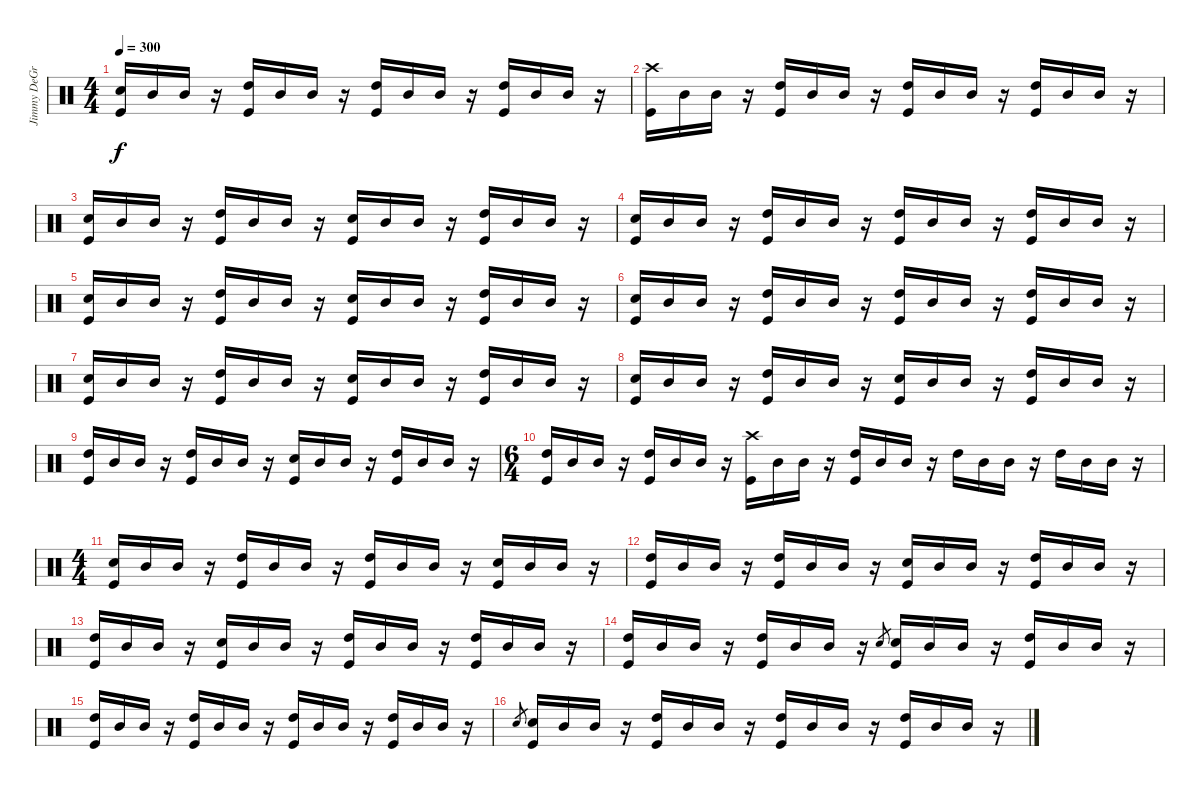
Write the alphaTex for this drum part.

\track ("Jimmy DeGrasso" "Jimmy DeGr") {instrument percussion}
\staff {score}
\articulation defaults
\ts (4 4)
\tempo 300
\clef neutral
\ks c
("Snare (hit) 2" "Kick (hit)").16{dy f} "Mid Tom (hit)".16 "Mid Tom (hit)".16 r.16 ("High Tom (hit)" "Kick (hit)").16 "Mid Tom (hit)".16 "Mid Tom (hit)".16 r.16 ("High Tom (hit)" "Kick (hit)").16 "Mid Tom (hit)".16 "Mid Tom (hit)".16 r.16 ("High Tom (hit)" "Kick (hit)").16 "Mid Tom (hit)".16 "Mid Tom (hit)".16 r.16 |
("Crash high (hit)" "Kick (hit)").16 "Mid Tom (hit)".16 "Mid Tom (hit)".16 r.16 ("High Tom (hit)" "Kick (hit)").16 "Mid Tom (hit)".16 "Mid Tom (hit)".16 r.16 ("High Tom (hit)" "Kick (hit)").16 "Mid Tom (hit)".16 "Mid Tom (hit)".16 r.16 ("High Tom (hit)" "Kick (hit)").16 "Mid Tom (hit)".16 "Mid Tom (hit)".16 r.16 |
("Snare (hit) 2" "Kick (hit)").16 "Mid Tom (hit)".16 "Mid Tom (hit)".16 r.16 ("High Tom (hit)" "Kick (hit)").16 "Mid Tom (hit)".16 "Mid Tom (hit)".16 r.16 ("Snare (hit) 2" "Kick (hit)").16 "Mid Tom (hit)".16 "Mid Tom (hit)".16 r.16 ("High Tom (hit)" "Kick (hit)").16 "Mid Tom (hit)".16 "Mid Tom (hit)".16 r.16 |
("Snare (hit) 2" "Kick (hit)").16 "Mid Tom (hit)".16 "Mid Tom (hit)".16 r.16 ("High Tom (hit)" "Kick (hit)").16 "Mid Tom (hit)".16 "Mid Tom (hit)".16 r.16 ("High Tom (hit)" "Kick (hit)").16 "Mid Tom (hit)".16 "Mid Tom (hit)".16 r.16 ("High Tom (hit)" "Kick (hit)").16 "Mid Tom (hit)".16 "Mid Tom (hit)".16 r.16 |
("Snare (hit) 2" "Kick (hit)").16 "Mid Tom (hit)".16 "Mid Tom (hit)".16 r.16 ("High Tom (hit)" "Kick (hit)").16 "Mid Tom (hit)".16 "Mid Tom (hit)".16 r.16 ("Snare (hit) 2" "Kick (hit)").16 "Mid Tom (hit)".16 "Mid Tom (hit)".16 r.16 ("High Tom (hit)" "Kick (hit)").16 "Mid Tom (hit)".16 "Mid Tom (hit)".16 r.16 |
("Snare (hit) 2" "Kick (hit)").16 "Mid Tom (hit)".16 "Mid Tom (hit)".16 r.16 ("High Tom (hit)" "Kick (hit)").16 "Mid Tom (hit)".16 "Mid Tom (hit)".16 r.16 ("High Tom (hit)" "Kick (hit)").16 "Mid Tom (hit)".16 "Mid Tom (hit)".16 r.16 ("High Tom (hit)" "Kick (hit)").16 "Mid Tom (hit)".16 "Mid Tom (hit)".16 r.16 |
("Snare (hit) 2" "Kick (hit)").16 "Mid Tom (hit)".16 "Mid Tom (hit)".16 r.16 ("High Tom (hit)" "Kick (hit)").16 "Mid Tom (hit)".16 "Mid Tom (hit)".16 r.16 ("Snare (hit) 2" "Kick (hit)").16 "Mid Tom (hit)".16 "Mid Tom (hit)".16 r.16 ("High Tom (hit)" "Kick (hit)").16 "Mid Tom (hit)".16 "Mid Tom (hit)".16 r.16 |
("Snare (hit) 2" "Kick (hit)").16 "Mid Tom (hit)".16 "Mid Tom (hit)".16 r.16 ("High Tom (hit)" "Kick (hit)").16 "Mid Tom (hit)".16 "Mid Tom (hit)".16 r.16 ("Snare (hit) 2" "Kick (hit)").16 "Mid Tom (hit)".16 "Mid Tom (hit)".16 r.16 ("High Tom (hit)" "Kick (hit)").16 "Mid Tom (hit)".16 "Mid Tom (hit)".16 r.16 |
("High Tom (hit)" "Kick (hit)").16 "Mid Tom (hit)".16 "Mid Tom (hit)".16 r.16 ("High Tom (hit)" "Kick (hit)").16 "Mid Tom (hit)".16 "Mid Tom (hit)".16 r.16 ("Snare (hit) 2" "Kick (hit)").16 "Mid Tom (hit)".16 "Mid Tom (hit)".16 r.16 ("High Tom (hit)" "Kick (hit)").16 "Mid Tom (hit)".16 "Mid Tom (hit)".16 r.16 |
\ts (6 4)
("High Tom (hit)" "Kick (hit)").16 "Mid Tom (hit)".16 "Mid Tom (hit)".16 r.16 ("High Tom (hit)" "Kick (hit)").16 "Mid Tom (hit)".16 "Mid Tom (hit)".16 r.16 ("Crash high (hit)" "Kick (hit)").16 "Mid Tom (hit)".16 "Mid Tom (hit)".16 r.16 ("High Tom (hit)" "Kick (hit)").16 "Mid Tom (hit)".16 "Mid Tom (hit)".16 r.16 "High Tom (hit)".16 "Mid Tom (hit)".16 "Mid Tom (hit)".16 r.16 "High Tom (hit)".16 "Mid Tom (hit)".16 "Mid Tom (hit)".16 r.16 |
\ts (4 4)
("Snare (hit) 2" "Kick (hit)").16 "Mid Tom (hit)".16 "Mid Tom (hit)".16 r.16 ("High Tom (hit)" "Kick (hit)").16 "Mid Tom (hit)".16 "Mid Tom (hit)".16 r.16 ("High Tom (hit)" "Kick (hit)").16 "Mid Tom (hit)".16 "Mid Tom (hit)".16 r.16 ("Snare (hit) 2" "Kick (hit)").16 "Mid Tom (hit)".16 "Mid Tom (hit)".16 r.16 |
("High Tom (hit)" "Kick (hit)").16 "Mid Tom (hit)".16 "Mid Tom (hit)".16 r.16 ("High Tom (hit)" "Kick (hit)").16 "Mid Tom (hit)".16 "Mid Tom (hit)".16 r.16 ("Snare (hit) 2" "Kick (hit)").16 "Mid Tom (hit)".16 "Mid Tom (hit)".16 r.16 ("High Tom (hit)" "Kick (hit)").16 "Mid Tom (hit)".16 "Mid Tom (hit)".16 r.16 |
("High Tom (hit)" "Kick (hit)").16 "Mid Tom (hit)".16 "Mid Tom (hit)".16 r.16 ("Snare (hit) 2" "Kick (hit)").16 "Mid Tom (hit)".16 "Mid Tom (hit)".16 r.16 ("High Tom (hit)" "Kick (hit)").16 "Mid Tom (hit)".16 "Mid Tom (hit)".16 r.16 ("High Tom (hit)" "Kick (hit)").16 "Mid Tom (hit)".16 "Mid Tom (hit)".16 r.16 |
("High Tom (hit)" "Kick (hit)").16 "Mid Tom (hit)".16 "Mid Tom (hit)".16 r.16 ("High Tom (hit)" "Kick (hit)").16 "Mid Tom (hit)".16 "Mid Tom (hit)".16 r.16 "Snare (hit) 2".8{gr} ("Snare (hit) 2" "Kick (hit)").16 "Mid Tom (hit)".16 "Mid Tom (hit)".16 r.16 ("High Tom (hit)" "Kick (hit)").16 "Mid Tom (hit)".16 "Mid Tom (hit)".16 r.16 |
("High Tom (hit)" "Kick (hit)").16 "Mid Tom (hit)".16 "Mid Tom (hit)".16 r.16 ("High Tom (hit)" "Kick (hit)").16 "Mid Tom (hit)".16 "Mid Tom (hit)".16 r.16 ("High Tom (hit)" "Kick (hit)").16 "Mid Tom (hit)".16 "Mid Tom (hit)".16 r.16 ("High Tom (hit)" "Kick (hit)").16 "Mid Tom (hit)".16 "Mid Tom (hit)".16 r.16 |
"Snare (hit) 2".8{gr} ("Snare (hit) 2" "Kick (hit)").16 "Mid Tom (hit)".16 "Mid Tom (hit)".16 r.16 ("High Tom (hit)" "Kick (hit)").16 "Mid Tom (hit)".16 "Mid Tom (hit)".16 r.16 ("High Tom (hit)" "Kick (hit)").16 "Mid Tom (hit)".16 "Mid Tom (hit)".16 r.16 ("High Tom (hit)" "Kick (hit)").16 "Mid Tom (hit)".16 "Mid Tom (hit)".16 r.16
